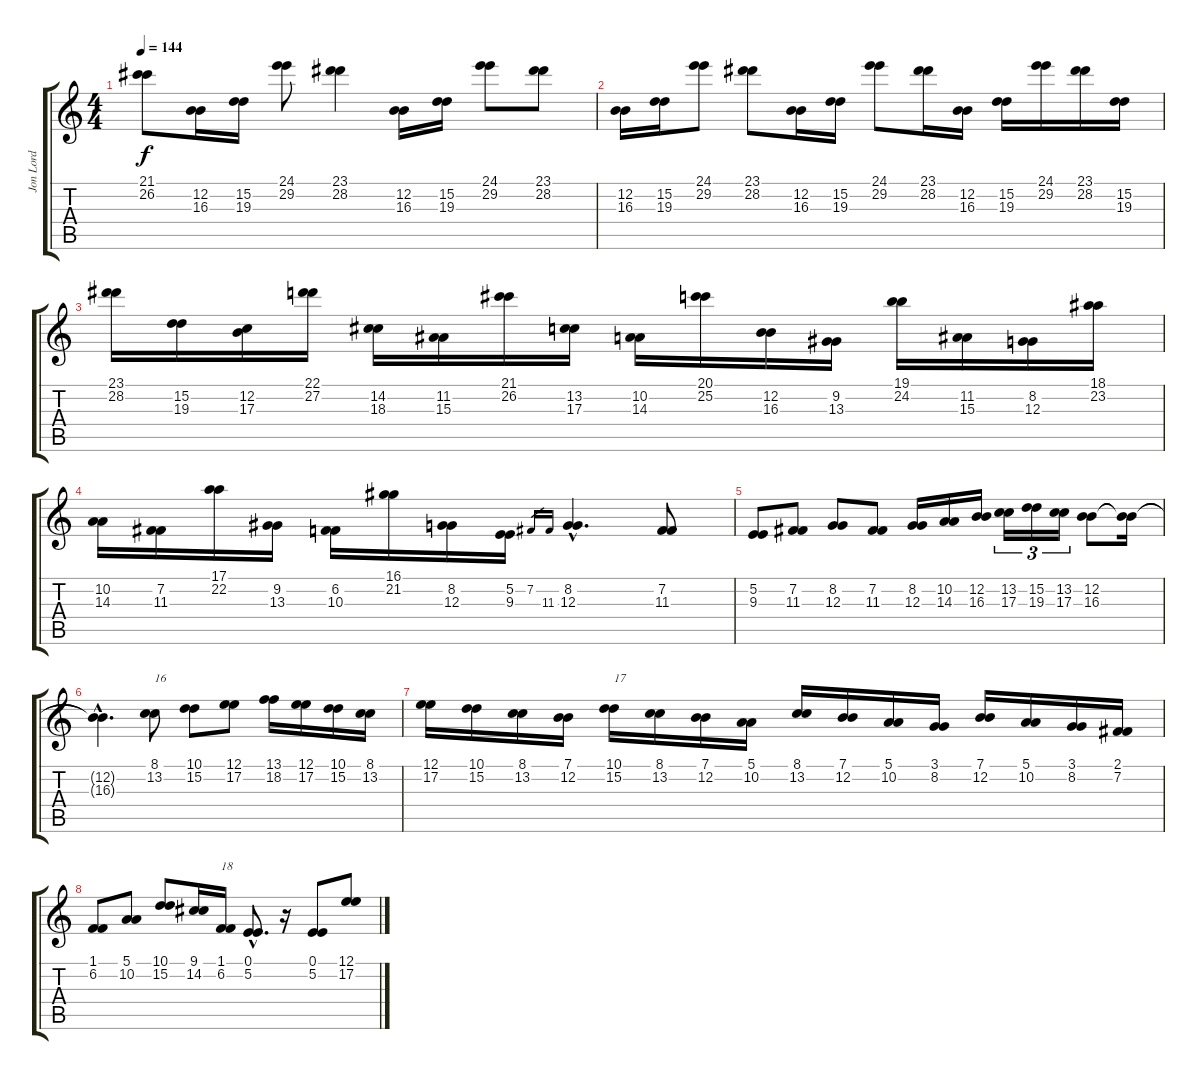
\track ("Jon Lord" "Jon Lord") {instrument drawbarorgan}
\staff {score tabs}
\tuning (E4 B3 G3 D3 A2 E2) {hide}
\ts (4 4)
\tempo 144
\clef g2
\ks c
(21.1 26.2).8{dy f} (12.2 16.3).16 (15.2 19.3).16 (24.1 29.2).8 (23.1 28.2).4 (12.2 16.3).16 (15.2 19.3).16 (24.1 29.2).8 (23.1 28.2).8 |
(12.2 16.3).16 (15.2 19.3).16 (24.1 29.2).8 (23.1 28.2).8 (12.2 16.3).16 (15.2 19.3).16 (24.1 29.2).8 (23.1 28.2).16 (12.2 16.3).16 (15.2 19.3).16 (24.1 29.2).16 (23.1 28.2).16 (15.2 19.3).16 |
(23.1 28.2).16 (15.2 19.3).16 (12.2 17.3).16 (22.1 27.2).16 (14.2 18.3).16 (11.2 15.3).16 (21.1 26.2).16 (13.2 17.3).16 (10.2 14.3).16 (20.1 25.2).16 (12.2 16.3).16 (9.2 13.3).16 (19.1 24.2).16 (11.2 15.3).16 (8.2 12.3).16 (18.1 23.2).16 |
(10.2 14.3).16 (7.2 11.3).16 (17.1 22.2).16 (9.2 13.3).16 (6.2 10.3).16 (16.1 21.2).16 (8.2 12.3).16 (5.2 9.3).16 7.2.16{gr} 11.3.16{gr} (8.2{hac} 12.3{hac}).4{d} (7.2 11.3).8 |
(5.2 9.3).8 (7.2 11.3).8 (8.2 12.3).8 (7.2 11.3).8 (8.2 12.3).16 (10.2 14.3).16 (12.2 16.3).16 (13.2 17.3).16{tu (3 2)} (15.2 19.3).16{tu (3 2)} (13.2 17.3).16{tu (3 2)} (12.2 16.3).8 (12.2{t} 16.3{t}).16 |
(12.2{hac t} 16.3{hac t}).4{d} (8.1 13.2).8{txt "16"} (10.1 15.2).8 (12.1 17.2).8 (13.1 18.2).16 (12.1 17.2).16 (10.1 15.2).16 (8.1 13.2).16 |
(12.1 17.2).16 (10.1 15.2).16 (8.1 13.2).16 (7.1 12.2).16 (10.1 15.2).16{txt "17"} (8.1 13.2).16 (7.1 12.2).16 (5.1 10.2).16 (8.1 13.2).16 (7.1 12.2).16 (5.1 10.2).16 (3.1 8.2).16 (7.1 12.2).16 (5.1 10.2).16 (3.1 8.2).16 (2.1 7.2).16 |
(1.1 6.2).8 (5.1 10.2).8 (10.1 15.2).8 (9.1 14.2).16 (1.1 6.2).16{txt "18"} (0.1{hac} 5.2{hac}).8{d} r.16 (0.1 5.2).8 (12.1 17.2).8
